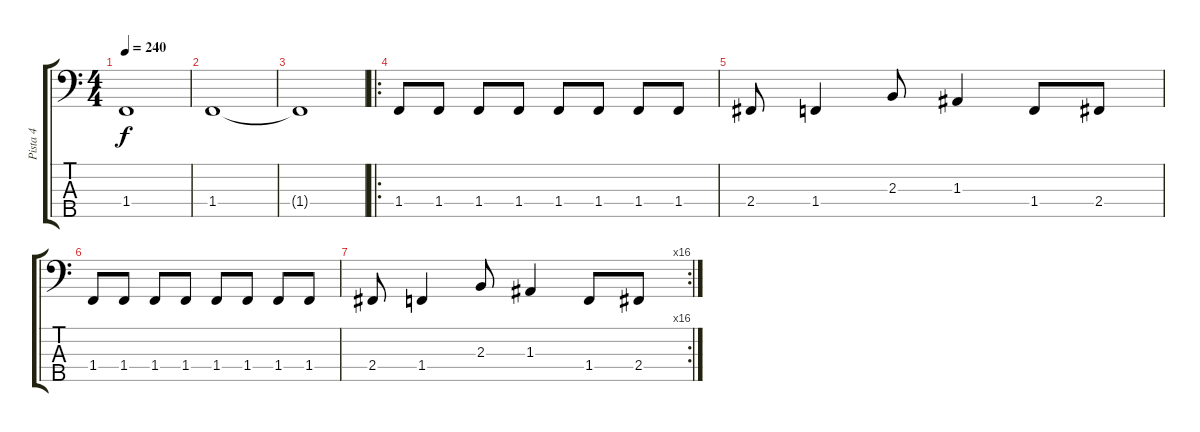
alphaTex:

\track ("Pista 4" "Pista 4") {instrument electricbasspick}
\staff {score tabs}
\tuning (G2 D2 A1 E1 B0) {hide}
\ts (4 4)
\tempo 240
\clef f4
\ks c
1.4{t}.1{dy f} |
1.4.1 |
1.4{t}.1 |
\ro
1.4.8 1.4.8 1.4.8 1.4.8 1.4.8 1.4.8 1.4.8 1.4.8 |
2.4.8 1.4.4 2.3.8 1.3.4 1.4.8 2.4.8 |
1.4.8 1.4.8 1.4.8 1.4.8 1.4.8 1.4.8 1.4.8 1.4.8 |
\rc 16
2.4.8 1.4.4 2.3.8 1.3.4 1.4.8 2.4.8
